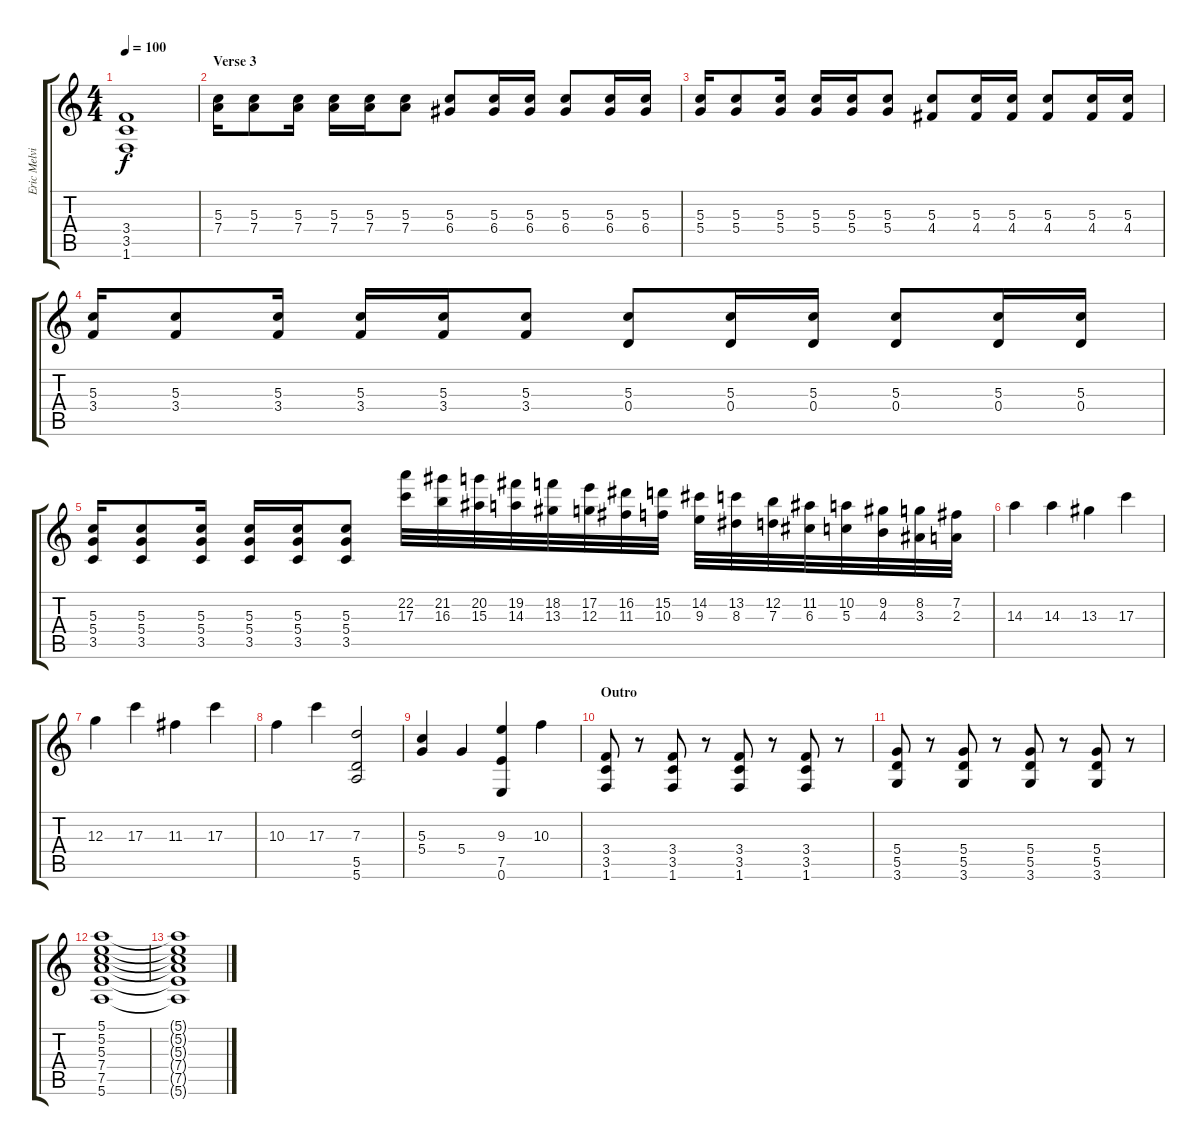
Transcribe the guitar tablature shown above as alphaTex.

\track ("Eric Melvin" "Eric Melvi") {instrument overdrivenguitar}
\staff {score tabs}
\tuning (E4 B3 G3 D3 A2 E2) {hide}
\ts (4 4)
\tempo 100
\clef g2
\ks c
(3.4 3.5 1.6).1{dy f} |
\section ("" "Verse 3")
(5.3 7.4).16{instrument stringensemble1} (5.3 7.4).8 (5.3 7.4).16 (5.3 7.4).16 (5.3 7.4).16 (5.3 7.4).8 (5.3 6.4).8 (5.3 6.4).16 (5.3 6.4).16 (5.3 6.4).8 (5.3 6.4).16 (5.3 6.4).16 |
(5.3 5.4).16 (5.3 5.4).8 (5.3 5.4).16 (5.3 5.4).16 (5.3 5.4).16 (5.3 5.4).8 (5.3 4.4).8 (5.3 4.4).16 (5.3 4.4).16 (5.3 4.4).8 (5.3 4.4).16 (5.3 4.4).16 |
(5.3 3.4).16 (5.3 3.4).8 (5.3 3.4).16 (5.3 3.4).16 (5.3 3.4).16 (5.3 3.4).8 (5.3 0.4).8 (5.3 0.4).16 (5.3 0.4).16 (5.3 0.4).8 (5.3 0.4).16 (5.3 0.4).16 |
(5.3 5.4 3.5).16 (5.3 5.4 3.5).8 (5.3 5.4 3.5).16 (5.3 5.4 3.5).16 (5.3 5.4 3.5).16 (5.3 5.4 3.5).8 (22.2 17.3).32{instrument overdrivenguitar} (21.2 16.3).32 (20.2 15.3).32 (19.2 14.3).32 (18.2 13.3).32 (17.2 12.3).32 (16.2 11.3).32 (15.2 10.3).32 (14.2 9.3).32 (13.2 8.3).32 (12.2 7.3).32 (11.2 6.3).32 (10.2 5.3).32 (9.2 4.3).32 (8.2 3.3).32 (7.2 2.3).32 |
14.3.4 14.3.4 13.3.4 17.3.4 |
12.3.4 17.3.4 11.3.4 17.3.4 |
10.3.4 17.3.4 (7.3 5.5 5.6).2 |
(5.3 5.4).4 5.4.4 (9.3 7.5 0.6).4 10.3.4 |
\section ("" "Outro")
(3.4 3.5 1.6).8 r.8 (3.4 3.5 1.6).8 r.8 (3.4 3.5 1.6).8 r.8 (3.4 3.5 1.6).8 r.8 |
(5.4 5.5 3.6).8 r.8 (5.4 5.5 3.6).8 r.8 (5.4 5.5 3.6).8 r.8 (5.4 5.5 3.6).8 r.8 |
(5.1 5.2 5.3 7.4 7.5 5.6).1 |
(5.1{t} 5.2{t} 5.3{t} 7.4{t} 7.5{t} 5.6{t}).1
